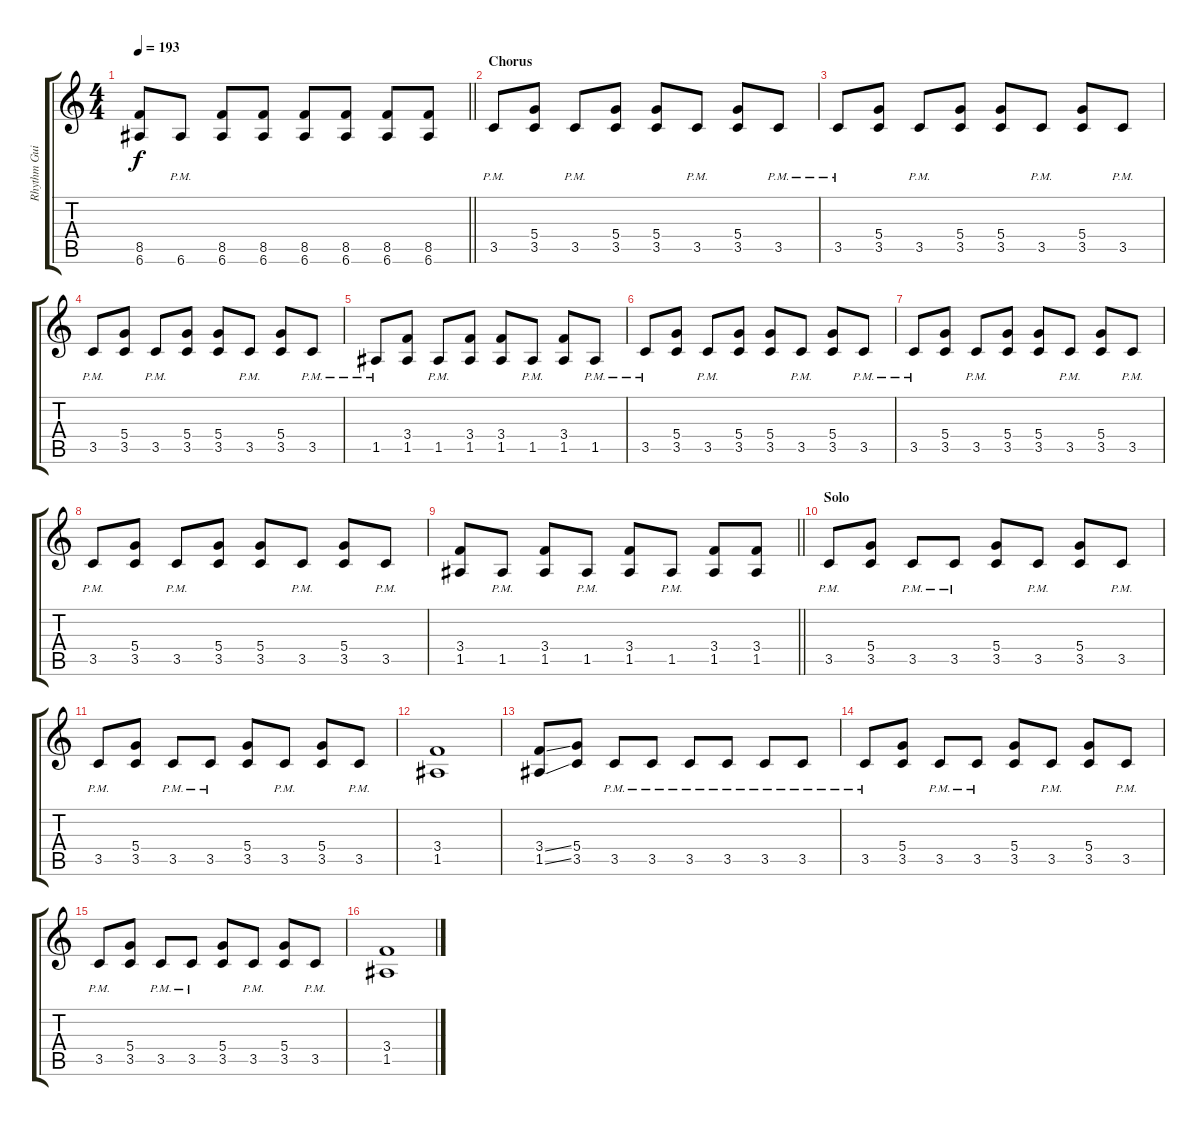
\track ("Rhythm Guitar I" "Rhythm Gui") {instrument overdrivenguitar}
\staff {score tabs}
\tuning (E4 B3 G3 D3 A2 E2) {hide}
\ts (4 4)
\tempo 193
\clef g2
\barLineRight lightlight
\ks c
(8.5{t} 6.6{t}).8{dy f} 6.6{pm}.8 (8.5 6.6).8 (8.5 6.6).8 (8.5 6.6).8 (8.5 6.6).8 (8.5 6.6).8 (8.5 6.6).8 |
\section ("" "Chorus")
3.5{pm}.8 (5.4 3.5).8 3.5{pm}.8 (5.4 3.5).8 (5.4 3.5).8 3.5{pm}.8 (5.4 3.5).8 3.5{pm}.8 |
3.5{pm}.8 (5.4 3.5).8 3.5{pm}.8 (5.4 3.5).8 (5.4 3.5).8 3.5{pm}.8 (5.4 3.5).8 3.5{pm}.8 |
3.5{pm}.8 (5.4 3.5).8 3.5{pm}.8 (5.4 3.5).8 (5.4 3.5).8 3.5{pm}.8 (5.4 3.5).8 3.5{pm}.8 |
1.5{pm}.8 (3.4 1.5).8 1.5{pm}.8 (3.4 1.5).8 (3.4 1.5).8 1.5{pm}.8 (3.4 1.5).8 1.5{pm}.8 |
3.5{pm}.8 (5.4 3.5).8 3.5{pm}.8 (5.4 3.5).8 (5.4 3.5).8 3.5{pm}.8 (5.4 3.5).8 3.5{pm}.8 |
3.5{pm}.8 (5.4 3.5).8 3.5{pm}.8 (5.4 3.5).8 (5.4 3.5).8 3.5{pm}.8 (5.4 3.5).8 3.5{pm}.8 |
3.5{pm}.8 (5.4 3.5).8 3.5{pm}.8 (5.4 3.5).8 (5.4 3.5).8 3.5{pm}.8 (5.4 3.5).8 3.5{pm}.8 |
\barLineRight lightlight
(3.4 1.5).8 1.5{pm}.8 (3.4 1.5).8 1.5{pm}.8 (3.4 1.5).8 1.5{pm}.8 (3.4 1.5).8 (3.4 1.5).8 |
\section ("" "Solo")
3.5{pm}.8 (5.4 3.5).8 3.5{pm}.8 3.5{pm}.8 (5.4 3.5).8 3.5{pm}.8 (5.4 3.5).8 3.5{pm}.8 |
3.5{pm}.8 (5.4 3.5).8 3.5{pm}.8 3.5{pm}.8 (5.4 3.5).8 3.5{pm}.8 (5.4 3.5).8 3.5{pm}.8 |
(3.4 1.5).1 |
(3.4{ss} 1.5{ss}).8 (5.4 3.5).8 3.5{pm}.8 3.5{pm}.8 3.5{pm}.8 3.5{pm}.8 3.5{pm}.8 3.5{pm}.8 |
3.5{pm}.8 (5.4 3.5).8 3.5{pm}.8 3.5{pm}.8 (5.4 3.5).8 3.5{pm}.8 (5.4 3.5).8 3.5{pm}.8 |
3.5{pm}.8 (5.4 3.5).8 3.5{pm}.8 3.5{pm}.8 (5.4 3.5).8 3.5{pm}.8 (5.4 3.5).8 3.5{pm}.8 |
(3.4 1.5).1
